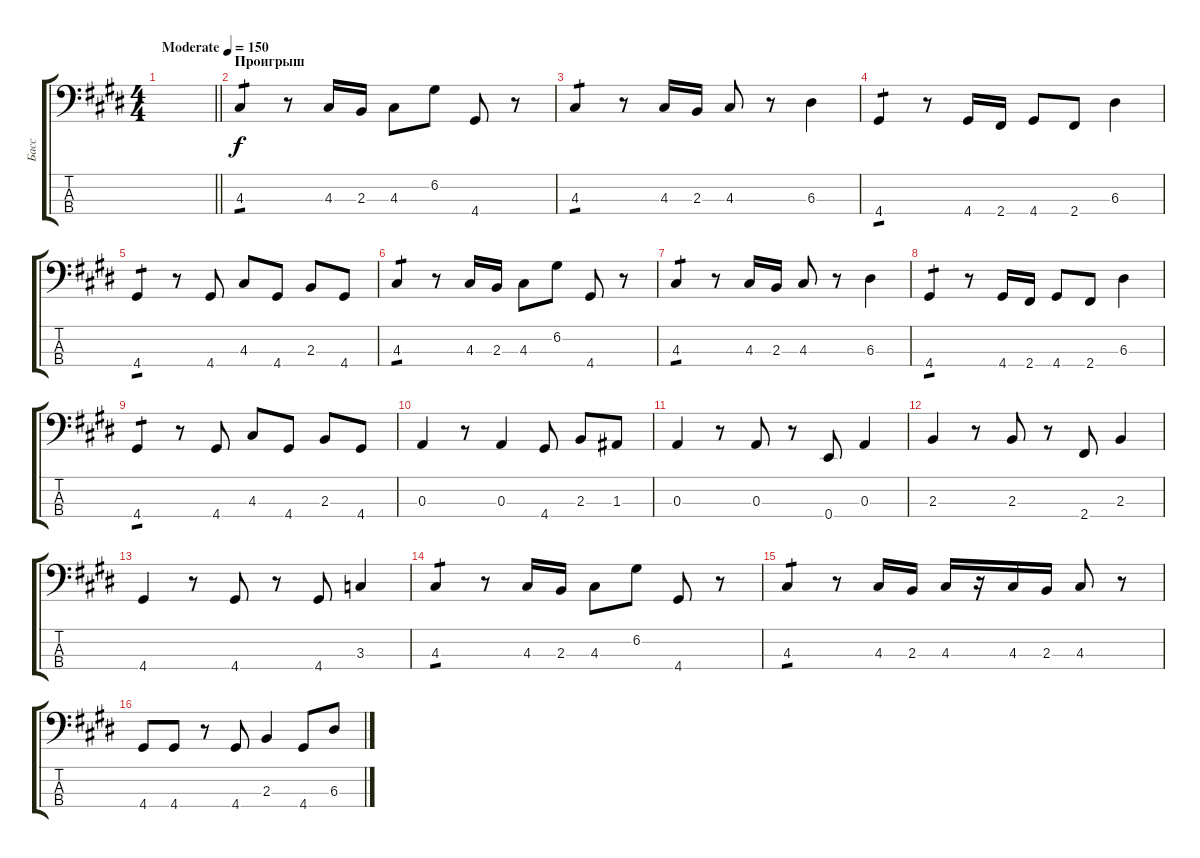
\track ("Басс" "Басс") {instrument electricbassfinger}
\staff {score tabs}
\tuning (G2 D2 A1 E1) {hide}
\ts (4 4)
\tempo (150 "Moderate")
\clef f4
\barLineRight lightlight
\ks c#minor
|
\section ("" "Проигрыш")
4.3.4{tp 1} r.8 4.3.16 2.3.16 4.3.8 6.2.8 4.4.8 r.8 |
4.3.4{tp 1} r.8 4.3.16 2.3.16 4.3.8 r.8 6.3.4 |
4.4.4{tp 1} r.8 4.4.16 2.4.16 4.4.8 2.4.8 6.3.4 |
4.4.4{tp 1} r.8 4.4.8 4.3.8 4.4.8 2.3.8 4.4.8 |
4.3.4{tp 1} r.8 4.3.16 2.3.16 4.3.8 6.2.8 4.4.8 r.8 |
4.3.4{tp 1} r.8 4.3.16 2.3.16 4.3.8 r.8 6.3.4 |
4.4.4{tp 1} r.8 4.4.16 2.4.16 4.4.8 2.4.8 6.3.4 |
4.4.4{tp 1} r.8 4.4.8 4.3.8 4.4.8 2.3.8 4.4.8 |
0.3.4 r.8 0.3.4 4.4.8 2.3.8 1.3.8 |
0.3.4 r.8 0.3.8 r.8 0.4.8 0.3.4 |
2.3.4 r.8 2.3.8 r.8 2.4.8 2.3.4 |
4.4.4 r.8 4.4.8 r.8 4.4.8 3.3.4 |
4.3.4{tp 1} r.8 4.3.16 2.3.16 4.3.8 6.2.8 4.4.8 r.8 |
4.3.4{tp 1} r.8 4.3.16 2.3.16 4.3.16 r.16 4.3.16 2.3.16 4.3.8 r.8 |
4.4.8 4.4.8 r.8 4.4.8 2.3.4 4.4.8 6.3.8
